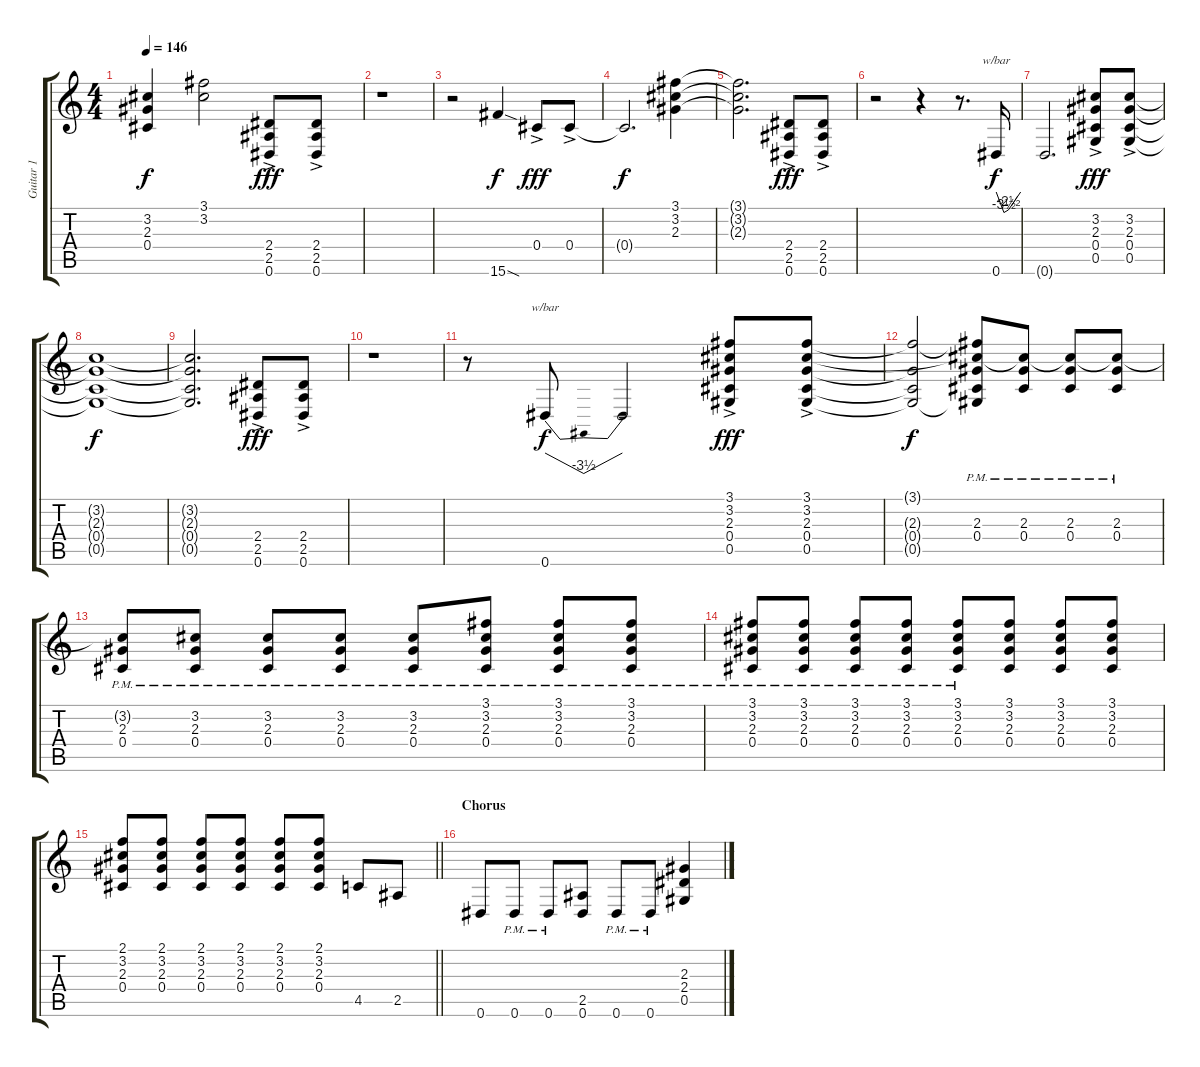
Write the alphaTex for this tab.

\track ("Guitar 1" "Guitar 1") {instrument overdrivenguitar}
\staff {score tabs}
\tuning (Eb4 Bb3 Gb3 Db3 Ab2 Eb2) {hide}
\ts (4 4)
\tempo 146
\clef g2
\ks c
(3.2{t} 2.3{t} 0.4{t}).4{dy f} (3.1 3.2).2 (2.4{ac} 2.5{ac} 0.6{ac}).8{dy fff} (2.4{ac} 2.5{ac} 0.6{ac}).8 |
r.1 |
r.2 15.6{sod}.4{dy f} 0.4{ac}.8{dy fff} 0.4{ac}.8 |
0.4{t}.2{d dy f} (3.1 3.2 2.3).4 |
(3.1{t} 3.2{t} 2.3{t}).2{d} (2.4{ac} 2.5{ac} 0.6{ac}).8{dy fff} (2.4{ac} 2.5{ac} 0.6{ac}).8 |
r.2 r.4 r.8{d} 0.6.16{tbe (custom default 0 0 19 -14 30 -10 60 0) dy f} |
0.6{t}.2{d} (3.2{ac} 2.3{ac} 0.4{ac} 0.5{ac}).8{dy fff} (3.2{ac} 2.3{ac} 0.4{ac} 0.5{ac}).8 |
(3.2{t} 2.3{t} 0.4{t} 0.5{t}).1{dy f} |
(3.2{t} 2.3{t} 0.4{t} 0.5{t}).2{d} (2.4{ac} 2.5{ac} 0.6{ac}).8{dy fff} (2.4{ac} 2.5{ac} 0.6{ac}).8 |
r.1 |
r.8 0.6.8{tbe (dip default 0 0 30 -14 60 0) dy f} 0.6{t}.2 (3.1{ac} 3.2{ac} 2.3{ac} 0.4{ac} 0.5{ac}).8{dy fff} (3.1{ac} 3.2{ac} 2.3{ac} 0.4{ac} 0.5{ac}).8 |
(3.1{t} 2.3{t} 0.4{t} 0.5{t}).2{dy f} (3.1{t} 3.2{t} 2.3{pm} 0.4{pm} 0.5{t}).8 (3.2{t} 2.3{pm} 0.4{pm}).8 (3.2{t} 2.3{pm} 0.4{pm}).8 (3.2{t} 2.3{pm} 0.4{pm}).8 |
(3.2{t} 2.3{pm} 0.4{pm}).8 (3.2{pm} 2.3{pm} 0.4{pm}).8 (3.2{pm} 2.3{pm} 0.4{pm}).8 (3.2{pm} 2.3{pm} 0.4{pm}).8 (3.2{pm} 2.3{pm} 0.4{pm}).8 (3.1{pm} 3.2{pm} 2.3{pm} 0.4{pm}).8 (3.1{pm} 3.2{pm} 2.3{pm} 0.4{pm}).8 (3.1{pm} 3.2{pm} 2.3{pm} 0.4{pm}).8 |
(3.1{pm} 3.2{pm} 2.3{pm} 0.4{pm}).8 (3.1{pm} 3.2{pm} 2.3{pm} 0.4{pm}).8 (3.1{pm} 3.2 2.3{pm} 0.4{pm}).8 (3.1{pm} 3.2{pm} 2.3{pm} 0.4{pm}).8 (3.1{pm} 3.2{pm} 2.3{pm} 0.4{pm}).8 (3.1 3.2 2.3 0.4).8 (3.1 3.2 2.3 0.4).8 (3.1 3.2 2.3 0.4).8 |
\barLineRight lightlight
(2.1 3.2 2.3 0.4).8 (2.1 3.2 2.3 0.4).8 (2.1 3.2 2.3 0.4).8 (2.1 3.2 2.3 0.4).8 (2.1 3.2 2.3 0.4).8 (2.1 3.2 2.3 0.4).8 4.5.8 2.5.8 |
\section ("" "Chorus")
0.6.8 0.6{pm}.8 0.6{pm}.8 (2.5 0.6).8 0.6{pm}.8 0.6{pm}.8 (2.3 2.4 0.5).4
